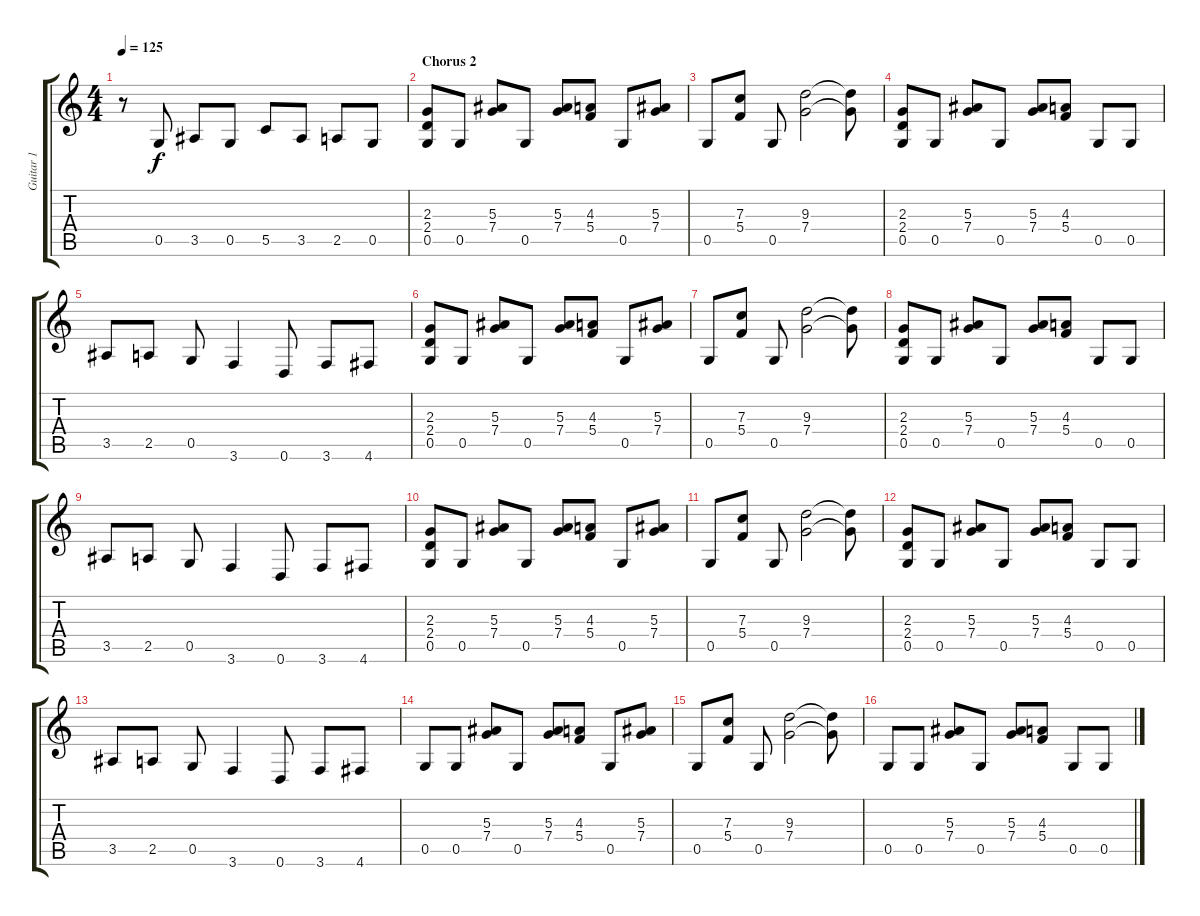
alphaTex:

\track ("Guitar 1" "Guitar 1") {instrument distortionguitar}
\staff {score tabs}
\tuning (D4 A3 F3 C3 G2 D2) {hide}
\ts (4 4)
\tempo 125
\clef g2
\ks c
r.8{dy f} 0.5.8 3.5.8 0.5.8 5.5.8 3.5.8 2.5.8 0.5.8 |
\section ("" "Chorus 2")
(2.3 2.4 0.5).8 0.5.8 (5.3 7.4).8 0.5.8 (5.3 7.4).8 (4.3 5.4).8 0.5.8 (5.3 7.4).8 |
0.5.8 (7.3 5.4).8 0.5.8 (9.3 7.4).2 (9.3{t} 7.4{t}).8 |
(2.3 2.4 0.5).8 0.5.8 (5.3 7.4).8 0.5.8 (5.3 7.4).8 (4.3 5.4).8 0.5.8 0.5.8 |
3.5.8 2.5.8 0.5.8 3.6.4 0.6.8 3.6.8 4.6.8 |
(2.3 2.4 0.5).8 0.5.8 (5.3 7.4).8 0.5.8 (5.3 7.4).8 (4.3 5.4).8 0.5.8 (5.3 7.4).8 |
0.5.8 (7.3 5.4).8 0.5.8 (9.3 7.4).2 (9.3{t} 7.4{t}).8 |
(2.3 2.4 0.5).8 0.5.8 (5.3 7.4).8 0.5.8 (5.3 7.4).8 (4.3 5.4).8 0.5.8 0.5.8 |
3.5.8 2.5.8 0.5.8 3.6.4 0.6.8 3.6.8 4.6.8 |
(2.3 2.4 0.5).8 0.5.8 (5.3 7.4).8 0.5.8 (5.3 7.4).8 (4.3 5.4).8 0.5.8 (5.3 7.4).8 |
0.5.8 (7.3 5.4).8 0.5.8 (9.3 7.4).2 (9.3{t} 7.4{t}).8 |
(2.3 2.4 0.5).8 0.5.8 (5.3 7.4).8 0.5.8 (5.3 7.4).8 (4.3 5.4).8 0.5.8 0.5.8 |
3.5.8 2.5.8 0.5.8 3.6.4 0.6.8 3.6.8 4.6.8 |
0.5.8 0.5.8 (5.3 7.4).8 0.5.8 (5.3 7.4).8 (4.3 5.4).8 0.5.8 (5.3 7.4).8 |
0.5.8 (7.3 5.4).8 0.5.8 (9.3 7.4).2 (9.3{t} 7.4{t}).8 |
0.5.8 0.5.8 (5.3 7.4).8 0.5.8 (5.3 7.4).8 (4.3 5.4).8 0.5.8 0.5.8
